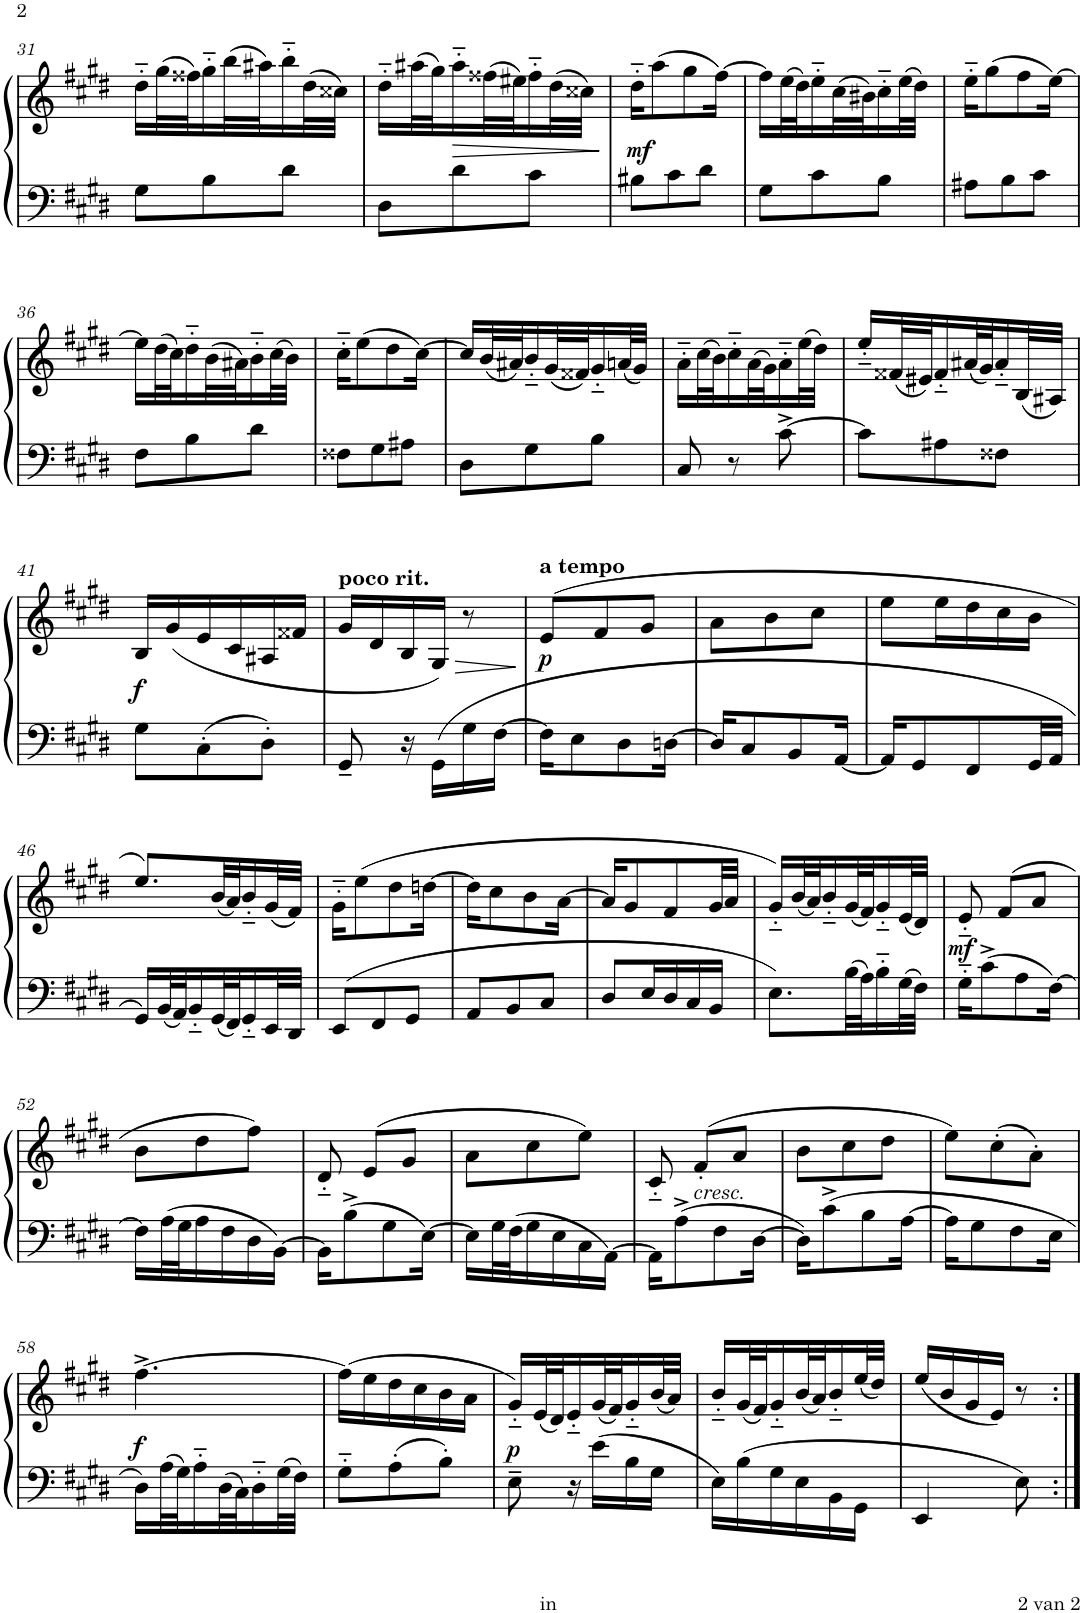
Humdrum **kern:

**kern	**kern	**dynam
*part1	*part1	*part1
*staff2	*staff1	*staff1/2
*I"Piano solo	*	*
*I'Pno. solo	*	*
!!LO:PB:g=z
*clefF4	*clefG2	*
*k[f#c#g#d#]	*k[f#c#g#d#]	*
*M3/8	*M3/8	*
=31	=31	=31
8G#\L	16dd#'~\LL	.
.	(32gg#\L	.
.	32ff##X\J)	.
8B\	16gg#'~\	.
.	(32bb\L	.
.	32aa#X\J)	.
8d#\J	16bb'~\	.
.	(32dd#\L	.
.	32cc##X\JJJ)	.
=32	=32	=32
8D#\L	16dd#'~\LL	.
.	(32aa#X\L	.
.	32gg#\J)	.
!	!	!LO:HP:b
8d#\	16aa#'~\	>
.	(32ff##X\L	.
.	32ee#X\J)	.
8c#\J	16ff##'~\	.
.	(32dd#\L	.
.	32cc##X\JJJ)	.
.	.	]
=33	=33	=33
!	!	!LO:DY:b
8B#X\L	16dd#'~\KL	mf
.	(8aa\	.
8c#\	.	.
.	8gg#\	.
8d#\J	.	.
.	[16ff#\Jk)	.
=34	=34	=34
8G#\L	16ff#\LL]	.
.	(32ee\L	.
.	32dd#\J)	.
8c#\	16ee'~\	.
.	(32cc#\L	.
.	32b#X\J)	.
8B\J	16cc#'~\	.
.	(32ee\L	.
.	32dd#\JJJ)	.
=35	=35	=35
8A#X\L	16ee'~\KL	.
.	(8gg#\	.
8B\	.	.
.	8ff#\	.
8c#\J	.	.
.	[16ee\Jk)	.
!!LO:LB:g=z
=36	=36	=36
8F#\L	16ee\LL]	.
.	(32dd#\L	.
.	32cc#\J)	.
8B\	16dd#'~\	.
.	(32b\L	.
.	32a#X\J)	.
8d#\J	16b'~\	.
.	(32cc#\L	.
.	32b\JJJ)	.
=37	=37	=37
8F##X\L	16cc#'~\KL	.
.	(8ee\	.
8G#\	.	.
.	8dd#\	.
8A#X\J	.	.
.	[16cc#\Jk)	.
=38	=38	=38
8D#\L	16cc#/LL]	.
.	(32b/L	.
.	32a#X/J)	.
8G#\	16b'~/	.
.	(32g#/L	.
.	32f##X/J)	.
8B\J	16g#'~/	.
.	(32an/L	.
.	32g#/JJJ)	.
=39	=39	=39
8C#/	16a'~\LL	.
.	(32cc#\L	.
.	32b\J)	.
8r	16cc#'~\	.
.	(32a\L	.
.	32g#\J)	.
[8c#^\	16a'~\	.
.	(32ee\L	.
.	32dd#\JJJ)	.
=40	=40	=40
8c#\L]	16ee'~/LL	.
.	(32f##X/L	.
.	32e#X/J)	.
8A#X\	16f##'~/	.
.	(32a#X/L	.
.	32g#/J)	.
8F##X\J	16a#'~/	.
.	(32B/L	.
.	32A#X/JJJ)	.
!!LO:LB:g=z
=41	=41	=41
!	!	!LO:DY:b
8G#\L	16B/LL	f
.	(<16g#/	.
8C#'\	16e/	.
.	16c#/	.
8D#'\J	16A#X/	.
.	16f##X/JJ	.
=42	=42	=42
!	!LO:TX:a:B:t=poco rit.	!
8GG#~/	16g#/LL	.
.	16d#/	.
16r	16B/	.
16GG#\LL	16G#/JJ)	.
!	!	!LO:HP:b
16G#\	8r	>
[16F#\JJ	.	.
.	.	]
=43	=43	=43
!	!LO:TX:a:B:t=a tempo	!
!	!	!LO:DY:b
16F#\KL]	(8e/L	p
8E\	.	.
.	8f#/	.
8D#\	.	.
.	8g#/J	.
[16Dn\Jk	.	.
=44	=44	=44
16D/KL]	8a\L	.
8C#/	.	.
.	8b\	.
8BB/	.	.
.	8cc#\J	.
[16AA/Jk	.	.
=45	=45	=45
16AA/KL]	8ee\L	.
8GG#/	.	.
.	16ee\L	.
8FF#/	16dd#\	.
.	16cc#\	.
32GG#/LL	16b\JJ	.
32AA/JJJ	.	.
!!LO:LB:g=z
=46	=46	=46
16GG#/LL	8.ee/L)	.
32BB/L	.	.
32AA/J	.	.
16BB'~/	.	.
32GG#/L	(32b/LL	.
32FF#/J	32a/J)	.
16GG#'~/	16b'~/	.
32EE/L	(32g#/L	.
32DD#/JJJ	32f#/JJJ)	.
=47	=47	=47
8EE/L	16g#'~\KL	.
.	(8ee\	.
8FF#/	.	.
.	8dd#\	.
8GG#/J	.	.
.	[16ddn\Jk	.
=48	=48	=48
8AA/L	16dd\KL]	.
.	8cc#\	.
8BB/	.	.
.	8b\	.
8C#/J	.	.
.	[16a\Jk	.
=49	=49	=49
8D#/L	16a/KL]	.
.	8g#/	.
16E/L	.	.
16D#/	8f#/	.
16C#/	.	.
16BB/JJ	32g#/LL	.
.	32a/JJJ	.
=50	=50	=50
8.E\L	16g#'~/LL)	.
.	(32b/L	.
.	32a/J)	.
.	16b'~/	.
32B\LL	(32g#/L	.
32A\J	32f#/J)	.
16B'~\	16g#'~/	.
32G#\L	(32e/L	.
32F#\JJJ	32d#/JJJ)	.
=51	=51	=51
!	!	!LO:DY:b
16G#'~\KL	8e'~/	mf
8c#^\	.	.
.	(>8f#/L	.
8A\	.	.
.	8a/J	.
[16F#\Jk	.	.
!!LO:LB:g=z
=52	=52	=52
16F#\LL]	8b\L	.
32A\L	.	.
32G#\J	.	.
16A\	8dd#\	.
16F#\	.	.
16D#\	8ff#\J)	.
[16BB\JJ	.	.
=53	=53	=53
16BB\KL]	8d#'~/	.
8B^\	.	.
.	(8e/L	.
8G#\	.	.
.	8g#/J	.
[16E\Jk	.	.
=54	=54	=54
16E\LL]	8a\L	.
32G#\L	.	.
32F#\J	.	.
16G#\	8cc#\	.
16E\	.	.
16C#\	8ee\J)	.
[16AA\JJ	.	.
=55	=55	=55
16AA\KL]	8c#'~/	.
8A^\	.	.
!	!LO:TX:b:i:t=cresc.	!
.	(8f#'/L	.
8F#\	.	.
.	8a/J	.
[16D#\Jk	.	.
=56	=56	=56
16D#\KL]	8b\L	.
8c#^\	.	.
.	8cc#\	.
8B\	.	.
.	8dd#\J	.
[16A\Jk	.	.
=57	=57	=57
16A\KL]	8ee\L)	.
8G#\	.	.
.	(8cc#'\	.
8F#\	.	.
.	8a'\J)	.
16E\Jk	.	.
!!LO:LB:g=z
=58	=58	=58
!	!	!LO:DY:b
16D#\LL	[4.ff#^\	f
32A\L	.	.
32G#\J	.	.
16A'~\	.	.
32D#\L	.	.
32C#\J	.	.
16D#'~\	.	.
32G#\L	.	.
32F#\JJJ	.	.
=59	=59	=59
8G#'~\L	(16ff#\LL]	.
.	16ee\	.
8A'\	16dd#\	.
.	16cc#\	.
8B'\J	16b\	.
.	16a\JJ	.
=60	=60	=60
!	!	!LO:DY:b
8E~\	16g#'~/LL)	p
.	(32e/L	.
.	32d#/J)	.
16r	16e'~/	.
16e\LL	(32g#/L	.
.	32f#/J)	.
16B\	16g#'~/	.
16G#\JJ	(32b/L	.
.	32a/JJJ)	.
=61	=61	=61
16E\LL	16b'~/LL	.
16B\	(32g#/L	.
.	32f#/J)	.
16G#\	16g#'~/	.
16E\	(32b/L	.
.	32a/J)	.
16BB\	16b'~/	.
16GG#\JJ	(32ee/L	.
.	32dd#/JJJ)	.
=62	=62	=62
4EE/	(16ee/LL	.
.	16b/	.
.	16g#/	.
.	16e/JJ)	.
8E\	8r	.
=:|!	=:|!	=:|!
*-	*-	*-
